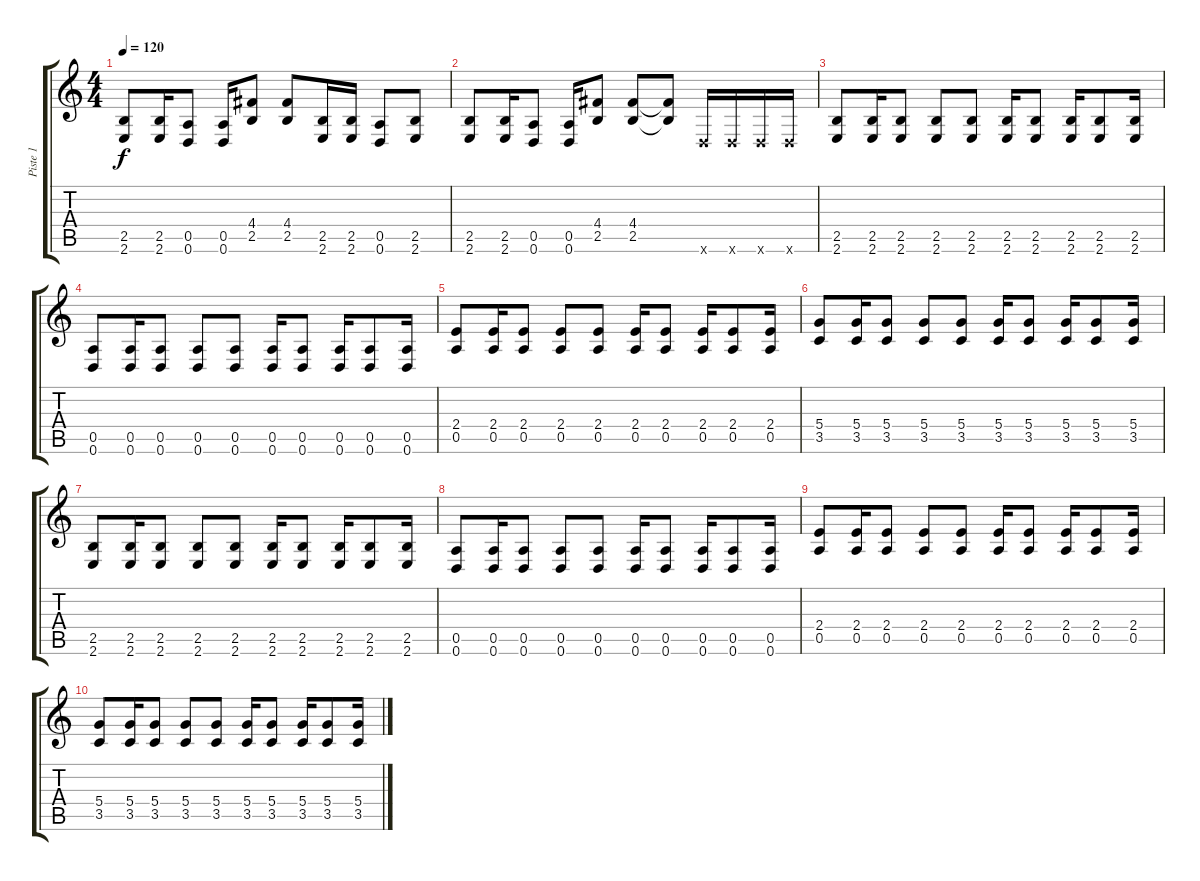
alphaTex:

\track ("Piste 1" "Piste 1") {instrument distortionguitar}
\staff {score tabs}
\tuning (E4 B3 G3 D3 A2 D2) {hide}
\ts (4 4)
\tempo 120
\clef g2
\ks c
(2.5 2.6).8{dy f} (2.5 2.6).16 (0.5 0.6).8 (0.5 0.6).16 (4.4 2.5).8 (4.4 2.5).8 (2.5 2.6).16 (2.5 2.6).16 (0.5 0.6).8 (2.5 2.6).8 |
(2.5 2.6).8 (2.5 2.6).16 (0.5 0.6).8 (0.5 0.6).16 (4.4 2.5).8 (4.4 2.5).8 (4.4{t} 2.5{t}).8 0.6{x}.16 0.6{x}.16 0.6{x}.16 0.6{x}.16 |
(2.5 2.6).8 (2.5 2.6).16 (2.5 2.6).8 (2.5 2.6).8 (2.5 2.6).8 (2.5 2.6).16 (2.5 2.6).8 (2.5 2.6).16 (2.5 2.6).8 (2.5 2.6).16 |
(0.5 0.6).8 (0.5 0.6).16 (0.5 0.6).8 (0.5 0.6).8 (0.5 0.6).8 (0.5 0.6).16 (0.5 0.6).8 (0.5 0.6).16 (0.5 0.6).8 (0.5 0.6).16 |
(2.4 0.5).8 (2.4 0.5).16 (2.4 0.5).8 (2.4 0.5).8 (2.4 0.5).8 (2.4 0.5).16 (2.4 0.5).8 (2.4 0.5).16 (2.4 0.5).8 (2.4 0.5).16 |
(5.4 3.5).8 (5.4 3.5).16 (5.4 3.5).8 (5.4 3.5).8 (5.4 3.5).8 (5.4 3.5).16 (5.4 3.5).8 (5.4 3.5).16 (5.4 3.5).8 (5.4 3.5).16 |
(2.5 2.6).8 (2.5 2.6).16 (2.5 2.6).8 (2.5 2.6).8 (2.5 2.6).8 (2.5 2.6).16 (2.5 2.6).8 (2.5 2.6).16 (2.5 2.6).8 (2.5 2.6).16 |
(0.5 0.6).8 (0.5 0.6).16 (0.5 0.6).8 (0.5 0.6).8 (0.5 0.6).8 (0.5 0.6).16 (0.5 0.6).8 (0.5 0.6).16 (0.5 0.6).8 (0.5 0.6).16 |
(2.4 0.5).8 (2.4 0.5).16 (2.4 0.5).8 (2.4 0.5).8 (2.4 0.5).8 (2.4 0.5).16 (2.4 0.5).8 (2.4 0.5).16 (2.4 0.5).8 (2.4 0.5).16 |
(5.4 3.5).8 (5.4 3.5).16 (5.4 3.5).8 (5.4 3.5).8 (5.4 3.5).8 (5.4 3.5).16 (5.4 3.5).8 (5.4 3.5).16 (5.4 3.5).8 (5.4 3.5).16
